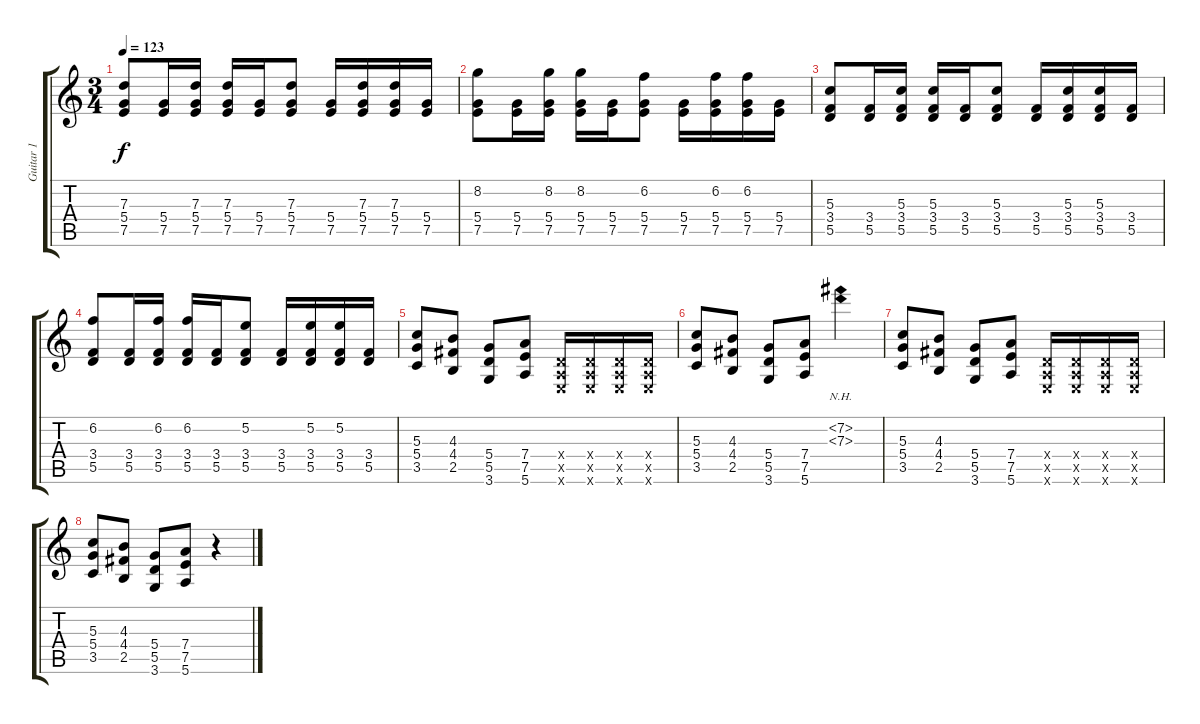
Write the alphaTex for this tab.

\track ("Guitar 1" "Guitar 1") {instrument distortionguitar}
\staff {score tabs}
\tuning (E4 B3 G3 D3 A2 E2) {hide}
\ts (3 4)
\tempo 123
\clef g2
\ks c
(7.3 5.4 7.5).8{dy f} (5.4 7.5).16 (7.3 5.4 7.5).16 (7.3 5.4 7.5).16 (5.4 7.5).16 (7.3 5.4 7.5).8 (5.4 7.5).16 (7.3 5.4 7.5).16 (7.3 5.4 7.5).16 (5.4 7.5).16 |
(8.2 5.4 7.5).8 (5.4 7.5).16 (8.2 5.4 7.5).16 (8.2 5.4 7.5).16 (5.4 7.5).16 (6.2 5.4 7.5).8 (5.4 7.5).16 (6.2 5.4 7.5).16 (6.2 5.4 7.5).16 (5.4 7.5).16 |
(5.3 3.4 5.5).8 (3.4 5.5).16 (5.3 3.4 5.5).16 (5.3 3.4 5.5).16 (3.4 5.5).16 (5.3 3.4 5.5).8 (3.4 5.5).16 (5.3 3.4 5.5).16 (5.3 3.4 5.5).16 (3.4 5.5).16 |
(6.2 3.4 5.5).8 (3.4 5.5).16 (6.2 3.4 5.5).16 (6.2 3.4 5.5).16 (3.4 5.5).16 (5.2 3.4 5.5).8 (3.4 5.5).16 (5.2 3.4 5.5).16 (5.2 3.4 5.5).16 (3.4 5.5).16 |
(5.3 5.4 3.5).8 (4.3 4.4 2.5).8 (5.4 5.5 3.6).8 (7.4 7.5 5.6).8 (0.4{x} 0.5{x} 0.6{x}).16 (0.4{x} 0.5{x} 0.6{x}).16 (0.4{x} 0.5{x} 0.6{x}).16 (0.4{x} 0.5{x} 0.6{x}).16 |
(5.3 5.4 3.5).8 (4.3 4.4 2.5).8 (5.4 5.5 3.6).8 (7.4 7.5 5.6).8 (7.2{nh} 7.3{nh}).4 |
(5.3 5.4 3.5).8 (4.3 4.4 2.5).8 (5.4 5.5 3.6).8 (7.4 7.5 5.6).8 (0.4{x} 0.5{x} 0.6{x}).16 (0.4{x} 0.5{x} 0.6{x}).16 (0.4{x} 0.5{x} 0.6{x}).16 (0.4{x} 0.5{x} 0.6{x}).16 |
(5.3 5.4 3.5).8 (4.3 4.4 2.5).8 (5.4 5.5 3.6).8 (7.4 7.5 5.6).8 r.4
